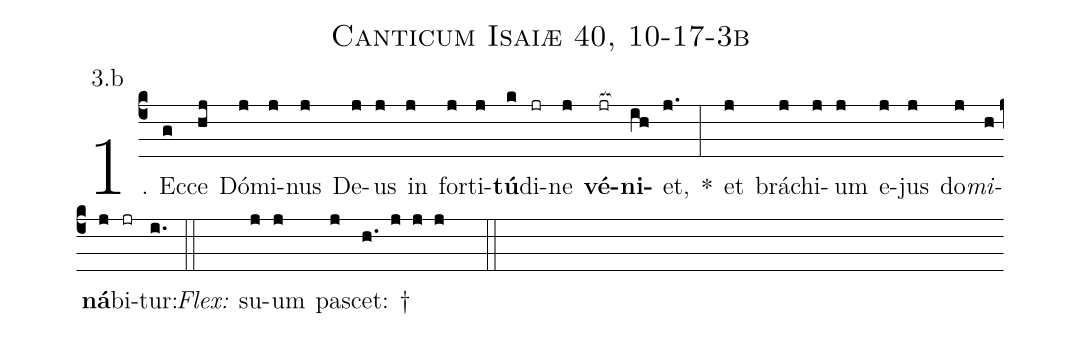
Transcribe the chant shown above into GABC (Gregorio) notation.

name: Canticum Isaiæ 40, 10-17-3b;
annotation: 3.b;
%%
(c4)1. Ec(g)ce(hj) Dó(j)mi(j)nus(j) De(j)us(j) in(j) for(j)ti(j)<b>tú</b>(k)di(jr)ne(j) <b>vé</b>(jr[ocb:1{])<b>ni</b>(ih[ocb:0}])et,(j.) *(:) et(j) brá(j)chi(j)um(j) e(j)jus(j) do(j)<i>mi</i>(h)<b>ná</b>(j)bi(jr)tur:(i.) (::)
<i>Flex:</i>()  su(j)um(j) pa(j)scet: †(h. j j j  ::)
